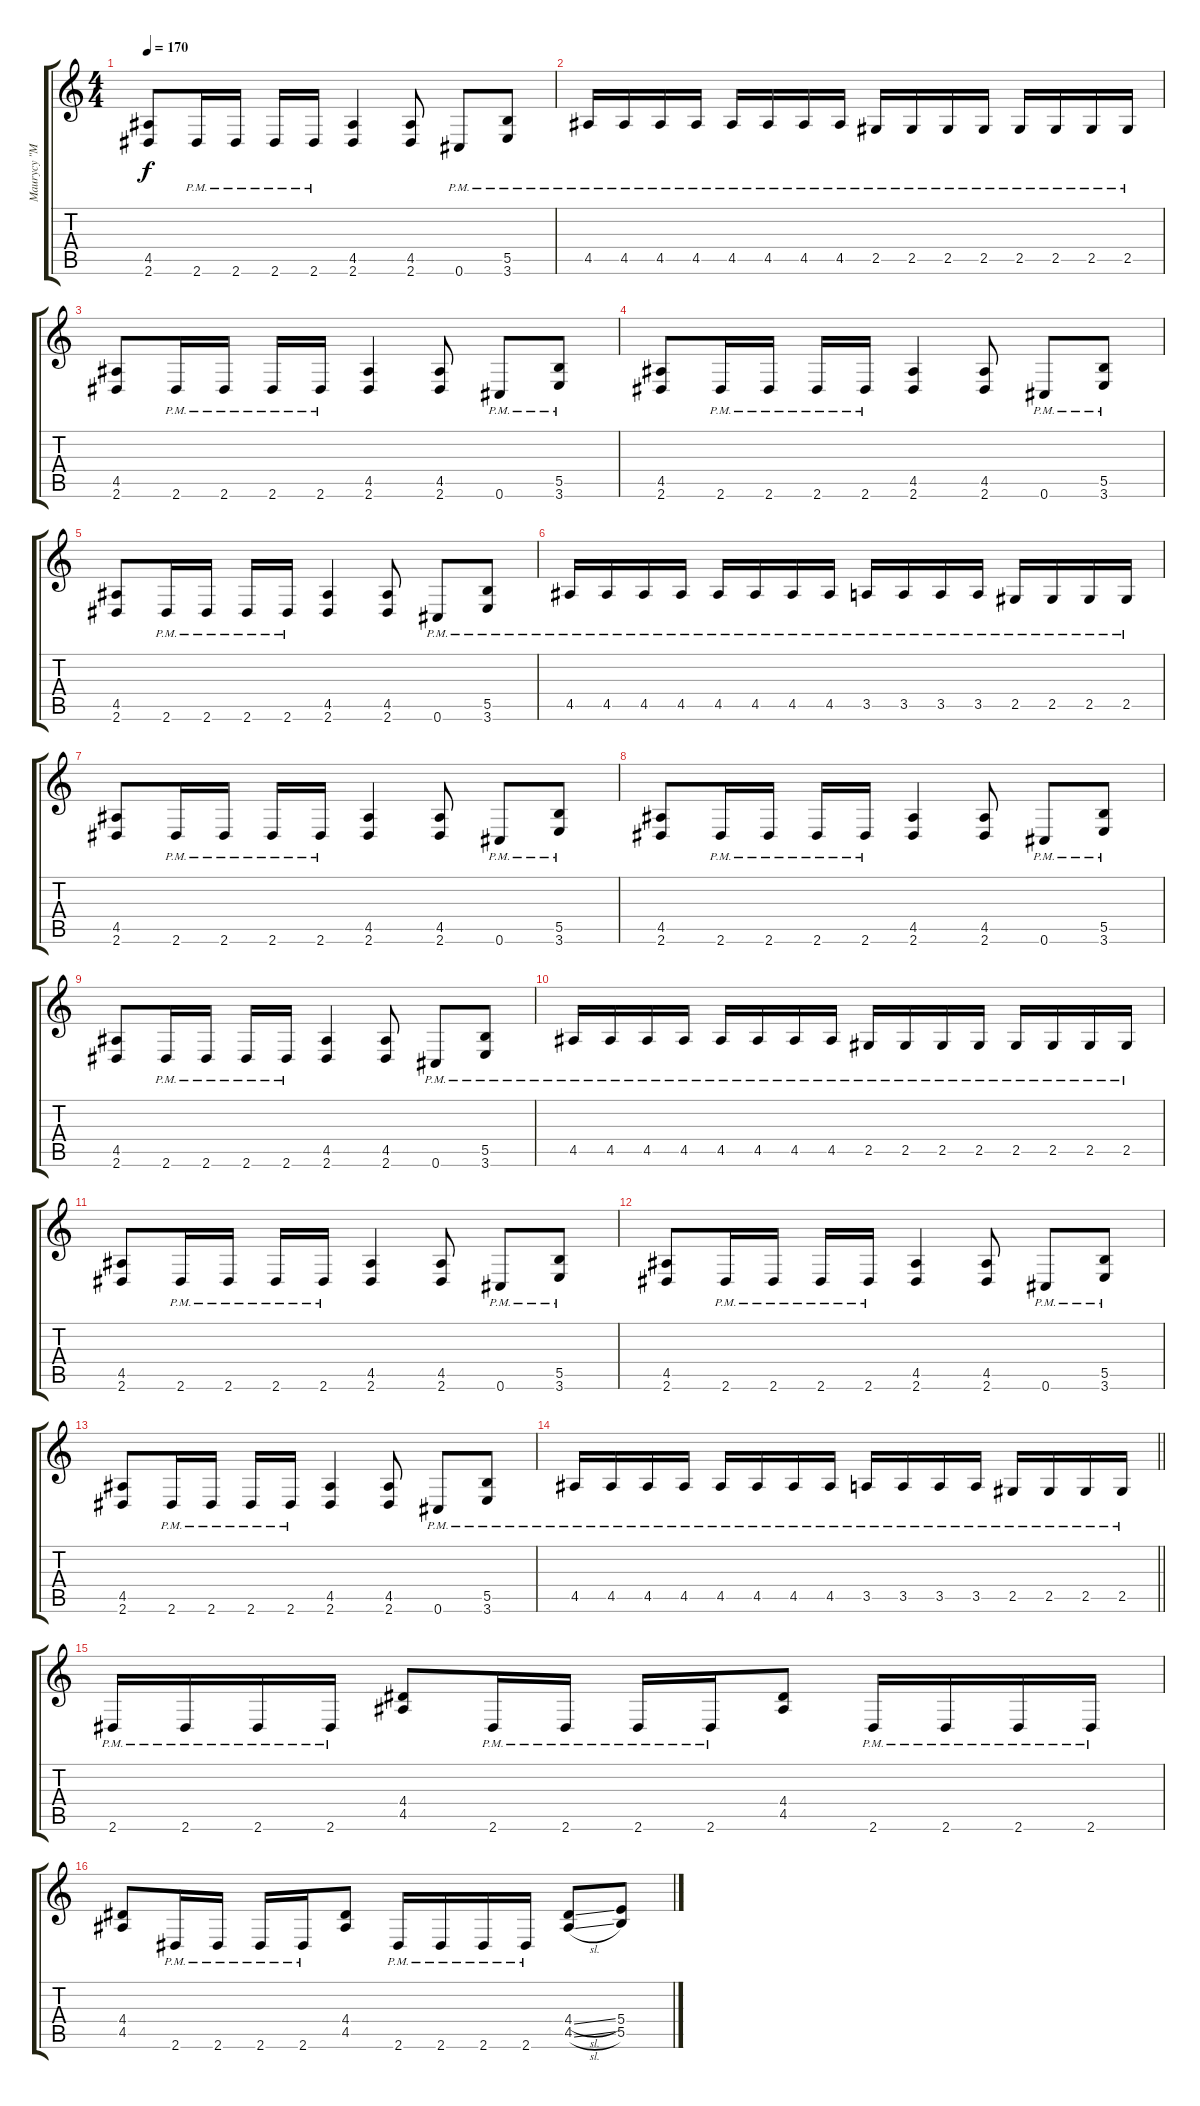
\track ("Maurycy \"Mauser\" Stefanowicz (Rythm)" "Maurycy \"M") {instrument overdrivenguitar}
\staff {score tabs}
\tuning (Db4 Ab3 E3 B2 Gb2 Db2) {hide}
\ts (4 4)
\tempo 170
\clef g2
\ks c
(4.5 2.6).8{dy f} 2.6{pm}.16 2.6{pm}.16 2.6{pm}.16 2.6{pm}.16 (4.5 2.6).4 (4.5 2.6).8 0.6{pm}.8 (5.5{pm} 3.6{pm}).8 |
4.5{pm}.16 4.5{pm}.16 4.5{pm}.16 4.5{pm}.16 4.5{pm}.16 4.5{pm}.16 4.5{pm}.16 4.5{pm}.16 2.5{pm}.16 2.5{pm}.16 2.5{pm}.16 2.5{pm}.16 2.5{pm}.16 2.5{pm}.16 2.5{pm}.16 2.5{pm}.16 |
(4.5 2.6).8 2.6{pm}.16 2.6{pm}.16 2.6{pm}.16 2.6{pm}.16 (4.5 2.6).4 (4.5 2.6).8 0.6{pm}.8 (5.5{pm} 3.6{pm}).8 |
(4.5 2.6).8 2.6{pm}.16 2.6{pm}.16 2.6{pm}.16 2.6{pm}.16 (4.5 2.6).4 (4.5 2.6).8 0.6{pm}.8 (5.5{pm} 3.6{pm}).8 |
(4.5 2.6).8 2.6{pm}.16 2.6{pm}.16 2.6{pm}.16 2.6{pm}.16 (4.5 2.6).4 (4.5 2.6).8 0.6{pm}.8 (5.5{pm} 3.6{pm}).8 |
4.5{pm}.16 4.5{pm}.16 4.5{pm}.16 4.5{pm}.16 4.5{pm}.16 4.5{pm}.16 4.5{pm}.16 4.5{pm}.16 3.5{pm}.16 3.5{pm}.16 3.5{pm}.16 3.5{pm}.16 2.5{pm}.16 2.5{pm}.16 2.5{pm}.16 2.5{pm}.16 |
(4.5 2.6).8 2.6{pm}.16 2.6{pm}.16 2.6{pm}.16 2.6{pm}.16 (4.5 2.6).4 (4.5 2.6).8 0.6{pm}.8 (5.5{pm} 3.6{pm}).8 |
(4.5 2.6).8 2.6{pm}.16 2.6{pm}.16 2.6{pm}.16 2.6{pm}.16 (4.5 2.6).4 (4.5 2.6).8 0.6{pm}.8 (5.5{pm} 3.6{pm}).8 |
(4.5 2.6).8 2.6{pm}.16 2.6{pm}.16 2.6{pm}.16 2.6{pm}.16 (4.5 2.6).4 (4.5 2.6).8 0.6{pm}.8 (5.5{pm} 3.6{pm}).8 |
4.5{pm}.16 4.5{pm}.16 4.5{pm}.16 4.5{pm}.16 4.5{pm}.16 4.5{pm}.16 4.5{pm}.16 4.5{pm}.16 2.5{pm}.16 2.5{pm}.16 2.5{pm}.16 2.5{pm}.16 2.5{pm}.16 2.5{pm}.16 2.5{pm}.16 2.5{pm}.16 |
(4.5 2.6).8 2.6{pm}.16 2.6{pm}.16 2.6{pm}.16 2.6{pm}.16 (4.5 2.6).4 (4.5 2.6).8 0.6{pm}.8 (5.5{pm} 3.6{pm}).8 |
(4.5 2.6).8 2.6{pm}.16 2.6{pm}.16 2.6{pm}.16 2.6{pm}.16 (4.5 2.6).4 (4.5 2.6).8 0.6{pm}.8 (5.5{pm} 3.6{pm}).8 |
(4.5 2.6).8 2.6{pm}.16 2.6{pm}.16 2.6{pm}.16 2.6{pm}.16 (4.5 2.6).4 (4.5 2.6).8 0.6{pm}.8 (5.5{pm} 3.6{pm}).8 |
\barLineRight lightlight
4.5{pm}.16 4.5{pm}.16 4.5{pm}.16 4.5{pm}.16 4.5{pm}.16 4.5{pm}.16 4.5{pm}.16 4.5{pm}.16 3.5{pm}.16 3.5{pm}.16 3.5{pm}.16 3.5{pm}.16 2.5{pm}.16 2.5{pm}.16 2.5{pm}.16 2.5{pm}.16 |
2.6{pm}.16 2.6{pm}.16 2.6{pm}.16 2.6{pm}.16 (4.4 4.5).8 2.6{pm}.16 2.6{pm}.16 2.6{pm}.16 2.6{pm}.16 (4.4 4.5).8 2.6{pm}.16 2.6{pm}.16 2.6{pm}.16 2.6{pm}.16 |
(4.4 4.5).8 2.6{pm}.16 2.6{pm}.16 2.6{pm}.16 2.6{pm}.16 (4.4 4.5).8 2.6{pm}.16 2.6{pm}.16 2.6{pm}.16 2.6{pm}.16 (4.4{sl} 4.5{sl}).8 (5.4 5.5).8
